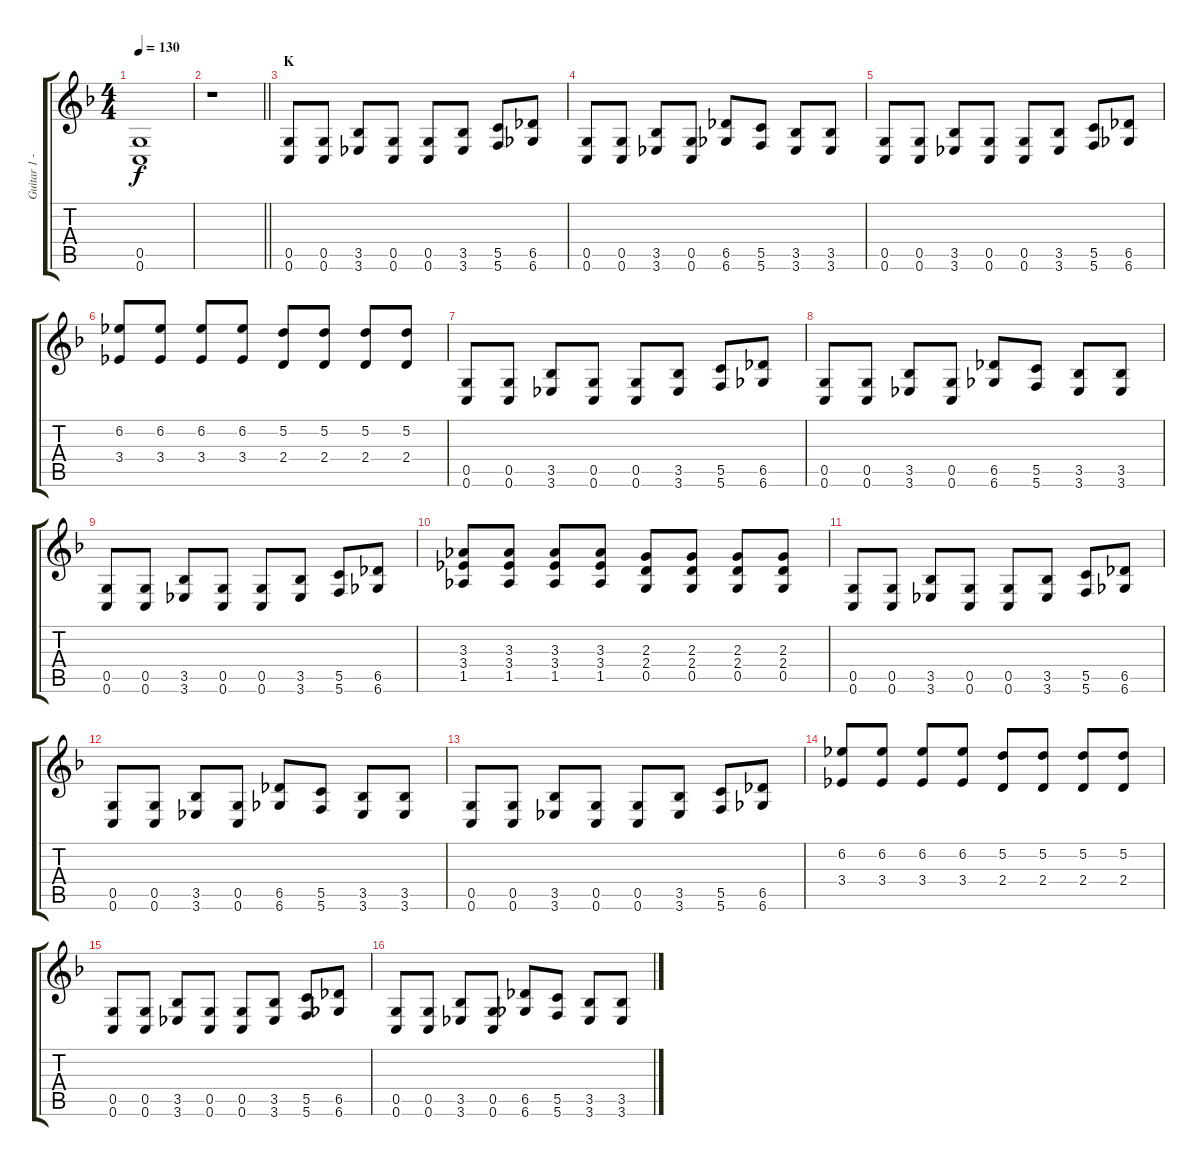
\track ("Guitar 1 - Uruhra" "Guitar 1 -") {instrument distortionguitar}
\staff {score tabs}
\tuning (D4 A3 F3 C3 G2 C2) {hide}
\ts (4 4)
\tempo 130
\clef g2
\ks f
(0.5 0.6).1{dy f} |
\barLineRight lightlight
r.1 |
\section ("" "K")
(0.5 0.6).8 (0.5 0.6).8 (3.5 3.6).8 (0.5 0.6).8 (0.5 0.6).8 (3.5 3.6).8 (5.5 5.6).8 (6.5 6.6).8 |
(0.5 0.6).8 (0.5 0.6).8 (3.5 3.6).8 (0.5 0.6).8 (6.5 6.6).8 (5.5 5.6).8 (3.5 3.6).8 (3.5 3.6).8 |
(0.5 0.6).8 (0.5 0.6).8 (3.5 3.6).8 (0.5 0.6).8 (0.5 0.6).8 (3.5 3.6).8 (5.5 5.6).8 (6.5 6.6).8 |
(6.2 3.4).8 (6.2 3.4).8 (6.2 3.4).8 (6.2 3.4).8 (5.2 2.4).8 (5.2 2.4).8 (5.2 2.4).8 (5.2 2.4).8 |
(0.5 0.6).8 (0.5 0.6).8 (3.5 3.6).8 (0.5 0.6).8 (0.5 0.6).8 (3.5 3.6).8 (5.5 5.6).8 (6.5 6.6).8 |
(0.5 0.6).8 (0.5 0.6).8 (3.5 3.6).8 (0.5 0.6).8 (6.5 6.6).8 (5.5 5.6).8 (3.5 3.6).8 (3.5 3.6).8 |
(0.5 0.6).8 (0.5 0.6).8 (3.5 3.6).8 (0.5 0.6).8 (0.5 0.6).8 (3.5 3.6).8 (5.5 5.6).8 (6.5 6.6).8 |
(3.3 3.4 1.5).8 (3.3 3.4 1.5).8 (3.3 3.4 1.5).8 (3.3 3.4 1.5).8 (2.3 2.4 0.5).8 (2.3 2.4 0.5).8 (2.3 2.4 0.5).8 (2.3 2.4 0.5).8 |
(0.5 0.6).8 (0.5 0.6).8 (3.5 3.6).8 (0.5 0.6).8 (0.5 0.6).8 (3.5 3.6).8 (5.5 5.6).8 (6.5 6.6).8 |
(0.5 0.6).8 (0.5 0.6).8 (3.5 3.6).8 (0.5 0.6).8 (6.5 6.6).8 (5.5 5.6).8 (3.5 3.6).8 (3.5 3.6).8 |
(0.5 0.6).8 (0.5 0.6).8 (3.5 3.6).8 (0.5 0.6).8 (0.5 0.6).8 (3.5 3.6).8 (5.5 5.6).8 (6.5 6.6).8 |
(6.2 3.4).8 (6.2 3.4).8 (6.2 3.4).8 (6.2 3.4).8 (5.2 2.4).8 (5.2 2.4).8 (5.2 2.4).8 (5.2 2.4).8 |
(0.5 0.6).8 (0.5 0.6).8 (3.5 3.6).8 (0.5 0.6).8 (0.5 0.6).8 (3.5 3.6).8 (5.5 5.6).8 (6.5 6.6).8 |
(0.5 0.6).8 (0.5 0.6).8 (3.5 3.6).8 (0.5 0.6).8 (6.5 6.6).8 (5.5 5.6).8 (3.5 3.6).8 (3.5 3.6).8
